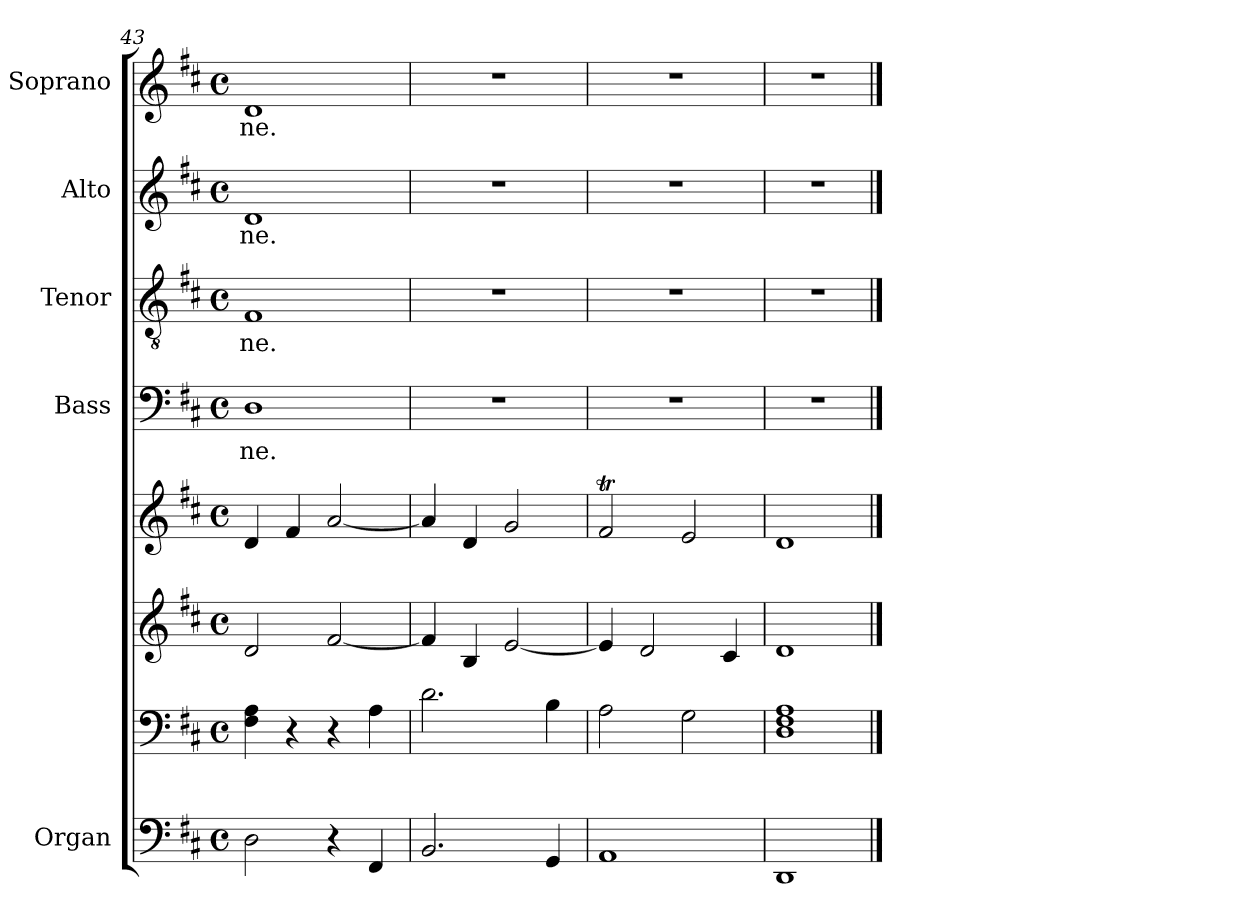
**kern	**kern	**kern	**kern	**kern	**text	**kern	**text	**kern	**text	**kern	**text
*part5	*part5	*part5	*part5	*part4	*part4	*part3	*part3	*part2	*part2	*part1	*part1
*staff8	*staff7	*staff6	*staff5	*staff4	*staff4	*staff3	*staff3	*staff2	*staff2	*staff1	*staff1
*I"Organ	*	*	*	*I"Bass	*	*I"Tenor	*	*I"Alto	*	*I"Soprano	*
*I'Org.	*	*	*	*I'B.	*	*I'T.	*	*I'A.	*	*I'S.	*
*clefF4	*clefF4	*clefG2	*clefG2	*clefF4	*	*clefGv2	*	*clefG2	*	*clefG2	*
*k[f#c#]	*k[f#c#]	*k[f#c#]	*k[f#c#]	*k[f#c#]	*	*k[f#c#]	*	*k[f#c#]	*	*k[f#c#]	*
*M4/4	*M4/4	*M4/4	*M4/4	*M4/4	*	*M4/4	*	*M4/4	*	*M4/4	*
*met(c)	*met(c)	*met(c)	*met(c)	*met(c)	*	*met(c)	*	*met(c)	*	*met(c)	*
=43	=43	=43	=43	=43	=43	=43	=43	=43	=43	=43	=43
!	!	!	!	!	!LO:LY:b	!	!LO:LY:b	!	!LO:LY:b	!	!LO:LY:b
2D\	4F#\ 4A\	2d/	4d/	1D	-ne.	1F#	-ne.	1d	-ne.	1d	-ne.
.	4r	.	4f#/	.	.	.	.	.	.	.	.
4r	4r	[2f#/	[2a/	.	.	.	.	.	.	.	.
4FF#/	4A\	.	.	.	.	.	.	.	.	.	.
=44	=44	=44	=44	=44	=44	=44	=44	=44	=44	=44	=44
2.BB/	2.d\	4f#/]	4a/]	1r	.	1r	.	1r	.	1r	.
.	.	4B/	4d/	.	.	.	.	.	.	.	.
.	.	[2e/	2g/	.	.	.	.	.	.	.	.
4GG/	4B\	.	.	.	.	.	.	.	.	.	.
=45	=45	=45	=45	=45	=45	=45	=45	=45	=45	=45	=45
1AA	2A\	4e/]	2f#t/	1r	.	1r	.	1r	.	1r	.
.	.	2d/	.	.	.	.	.	.	.	.	.
.	2G\	.	2e/	.	.	.	.	.	.	.	.
.	.	4c#/	.	.	.	.	.	.	.	.	.
=46	=46	=46	=46	=46	=46	=46	=46	=46	=46	=46	=46
1DD	1D 1F# 1A	1d	1d	1r	.	1r	.	1r	.	1r	.
==	==	==	==	==	==	==	==	==	==	==	==
*-	*-	*-	*-	*-	*-	*-	*-	*-	*-	*-	*-
